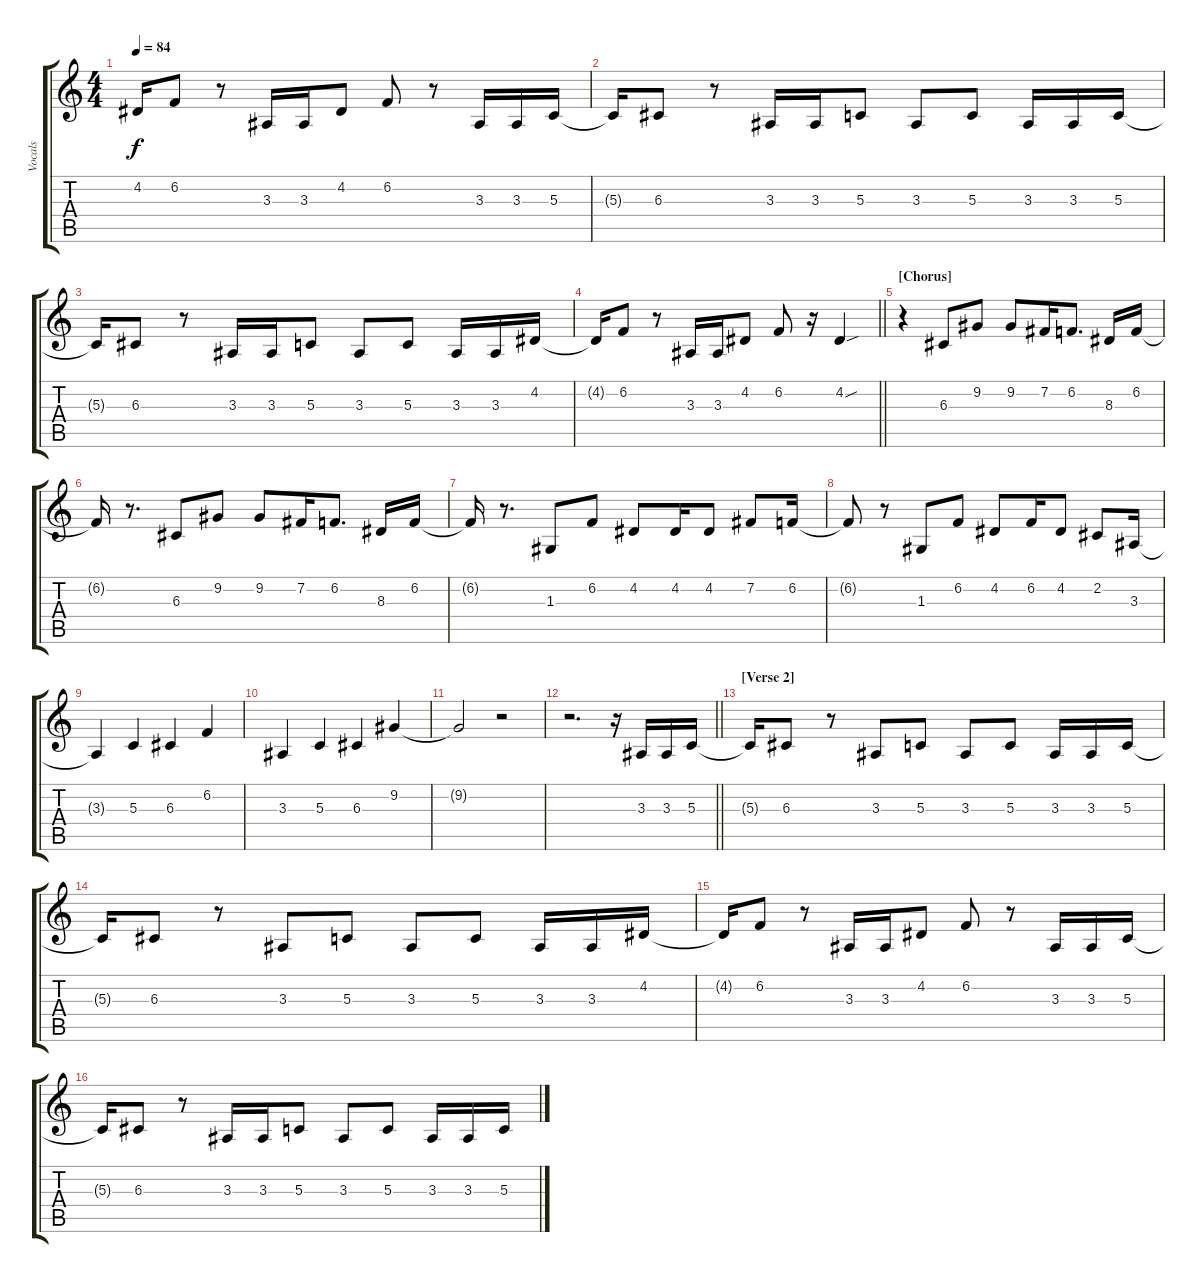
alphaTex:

\track ("Vocals" "Vocals") {instrument sopranosax}
\staff {score tabs}
\tuning (E4 B3 G3 D3 A2 E2) {hide}
\ts (4 4)
\tempo 84
\clef g2
\ks c
4.2{t}.16{dy f} 6.2.8 r.8 3.3.16 3.3.16 4.2.8 6.2.8 r.8 3.3.16 3.3.16 5.3.16 |
5.3{t}.16 6.3.8 r.8 3.3.16 3.3.16 5.3.8 3.3.8 5.3.8 3.3.16 3.3.16 5.3.16 |
5.3{t}.16 6.3.8 r.8 3.3.16 3.3.16 5.3.8 3.3.8 5.3.8 3.3.16 3.3.16 4.2.16 |
\barLineRight lightlight
4.2{t}.16 6.2.8 r.8 3.3.16 3.3.16 4.2.8 6.2.8 r.16 4.2{sou}.4 |
\section ("" "[Chorus]")
r.4 6.3.8 9.2.8 9.2.8 7.2.16 6.2.8{d} 8.3.16 6.2.16 |
6.2{t}.16 r.8{d} 6.3.8 9.2.8 9.2.8 7.2.16 6.2.8{d} 8.3.16 6.2.16 |
6.2{t}.16 r.8{d} 1.3.8 6.2.8 4.2.8 4.2.16 4.2.8 7.2.8 6.2.16 |
6.2{t}.8 r.8 1.3.8 6.2.8 4.2.8 6.2.16 4.2.8 2.2.8 3.3.16 |
3.3{t}.4 5.3.4 6.3.4 6.2.4 |
3.3.4 5.3.4 6.3.4 9.2.4 |
9.2{t}.2 r.2 |
\barLineRight lightlight
r.2{d} r.16 3.3.16 3.3.16 5.3.16 |
\section ("" "[Verse 2]")
5.3{t}.16 6.3.8 r.8 3.3.8 5.3.8 3.3.8 5.3.8 3.3.16 3.3.16 5.3.16 |
5.3{t}.16 6.3.8 r.8 3.3.8 5.3.8 3.3.8 5.3.8 3.3.16 3.3.16 4.2.16 |
4.2{t}.16 6.2.8 r.8 3.3.16 3.3.16 4.2.8 6.2.8 r.8 3.3.16 3.3.16 5.3.16 |
5.3{t}.16 6.3.8 r.8 3.3.16 3.3.16 5.3.8 3.3.8 5.3.8 3.3.16 3.3.16 5.3.16
